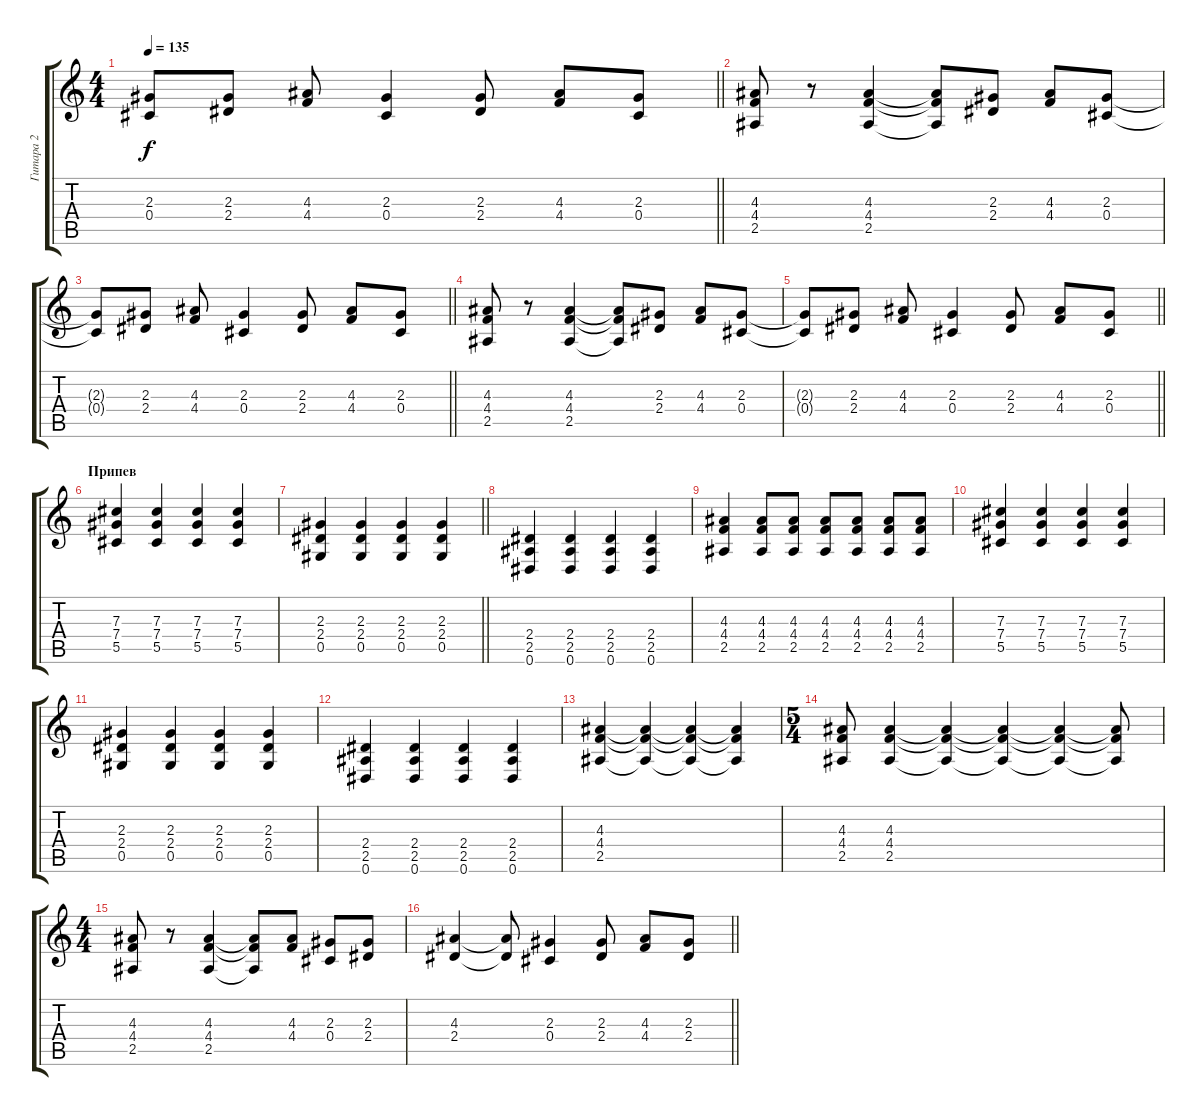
\track ("Гитара 2" "Гитара 2") {instrument overdrivenguitar}
\staff {score tabs}
\tuning (Eb4 Bb3 Gb3 Db3 Ab2 Eb2) {hide}
\ts (4 4)
\tempo 135
\clef g2
\barLineRight lightlight
\ks c
(2.3{t} 0.4{t}).8{dy f} (2.3 2.4).8 (4.3 4.4).8 (2.3 0.4).4 (2.3 2.4).8 (4.3 4.4).8 (2.3 0.4).8 |
(4.3 4.4 2.5).8 r.8 (4.3 4.4 2.5).4 (4.3{t} 4.4{t} 2.5{t}).8 (2.3 2.4).8 (4.3 4.4).8 (2.3 0.4).8 |
\barLineRight lightlight
(2.3{t} 0.4{t}).8 (2.3 2.4).8 (4.3 4.4).8 (2.3 0.4).4 (2.3 2.4).8 (4.3 4.4).8 (2.3 0.4).8 |
(4.3 4.4 2.5).8 r.8 (4.3 4.4 2.5).4 (4.3{t} 4.4{t} 2.5{t}).8 (2.3 2.4).8 (4.3 4.4).8 (2.3 0.4).8 |
\barLineRight lightlight
(2.3{t} 0.4{t}).8 (2.3 2.4).8 (4.3 4.4).8 (2.3 0.4).4 (2.3 2.4).8 (4.3 4.4).8 (2.3 0.4).8 |
\section ("" "Припев")
(7.3 7.4 5.5).4 (7.3 7.4 5.5).4 (7.3 7.4 5.5).4 (7.3 7.4 5.5).4 |
\barLineRight lightlight
(2.3 2.4 0.5).4 (2.3 2.4 0.5).4 (2.3 2.4 0.5).4 (2.3 2.4 0.5).4 |
(2.4 2.5 0.6).4 (2.4 2.5 0.6).4 (2.4 2.5 0.6).4 (2.4 2.5 0.6).4 |
(4.3 4.4 2.5).4 (4.3 4.4 2.5).8 (4.3 4.4 2.5).8 (4.3 4.4 2.5).8 (4.3 4.4 2.5).8 (4.3 4.4 2.5).8 (4.3 4.4 2.5).8 |
(7.3 7.4 5.5).4 (7.3 7.4 5.5).4 (7.3 7.4 5.5).4 (7.3 7.4 5.5).4 |
(2.3 2.4 0.5).4 (2.3 2.4 0.5).4 (2.3 2.4 0.5).4 (2.3 2.4 0.5).4 |
(2.4 2.5 0.6).4 (2.4 2.5 0.6).4 (2.4 2.5 0.6).4 (2.4 2.5 0.6).4 |
(4.3 4.4 2.5).4 (4.3{t} 4.4{t} 2.5{t}).4 (4.3{t} 4.4{t} 2.5{t}).4 (4.3{t} 4.4{t} 2.5{t}).4 |
\ts (5 4)
(4.3 4.4 2.5).8 (4.3 4.4 2.5).4 (4.3{t} 4.4{t} 2.5{t}).4 (4.3{t} 4.4{t} 2.5{t}).4 (4.3{t} 4.4{t} 2.5{t}).4 (4.3{t} 4.4{t} 2.5{t}).8 |
\ts (4 4)
(4.3 4.4 2.5).8 r.8 (4.3 4.4 2.5).4 (4.3{t} 4.4{t} 2.5{t}).8 (4.3 4.4).8 (2.3 0.4).8 (2.3 2.4).8 |
\barLineRight lightlight
(4.3 2.4).4 (4.3{t} 2.4{t}).8 (2.3 0.4).4 (2.3 2.4).8 (4.3 4.4).8 (2.3 2.4).8
